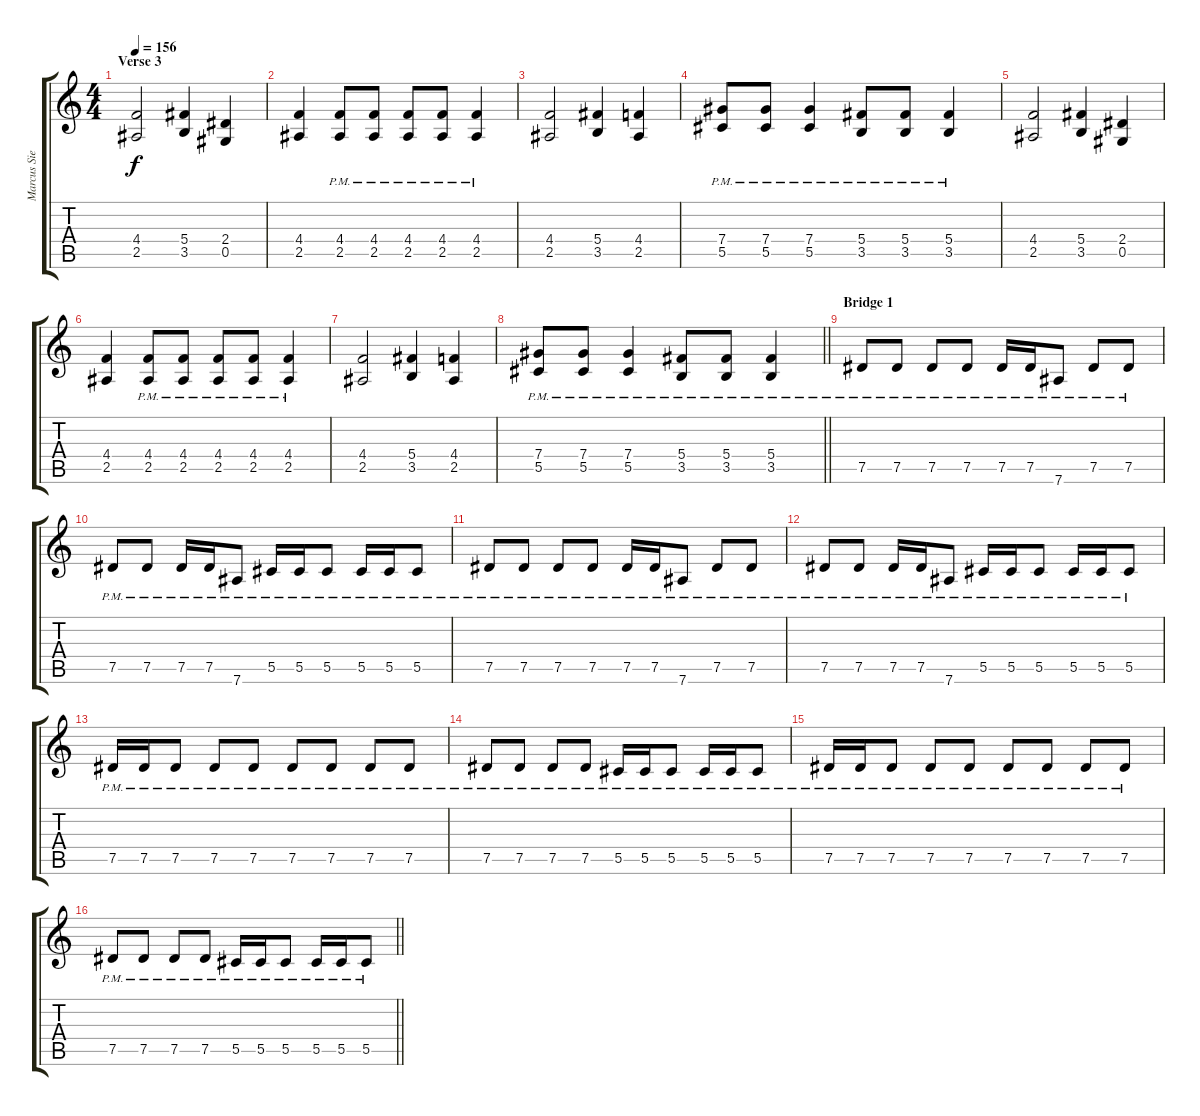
\track ("Marcus Siepen" "Marcus Sie") {instrument distortionguitar}
\staff {score tabs}
\tuning (Eb4 Bb3 Gb3 Db3 Ab2 Eb2) {hide}
\ts (4 4)
\section ("" "Verse 3")
\tempo 156
\clef g2
\ks c
(4.4 2.5).2{dy f} (5.4 3.5).4 (2.4 0.5).4 |
(4.4 2.5).4 (4.4{pm} 2.5{pm}).8 (4.4{pm} 2.5{pm}).8 (4.4{pm} 2.5{pm}).8 (4.4{pm} 2.5{pm}).8 (4.4{pm} 2.5{pm}).4 |
(4.4 2.5).2 (5.4 3.5).4 (4.4 2.5).4 |
(7.4{pm} 5.5{pm}).8 (7.4{pm} 5.5{pm}).8 (7.4{pm} 5.5{pm}).4 (5.4{pm} 3.5{pm}).8 (5.4{pm} 3.5{pm}).8 (5.4{pm} 3.5{pm}).4 |
(4.4 2.5).2 (5.4 3.5).4 (2.4 0.5).4 |
(4.4 2.5).4 (4.4{pm} 2.5{pm}).8 (4.4{pm} 2.5{pm}).8 (4.4{pm} 2.5{pm}).8 (4.4{pm} 2.5{pm}).8 (4.4{pm} 2.5{pm}).4 |
(4.4 2.5).2 (5.4 3.5).4 (4.4 2.5).4 |
\barLineRight lightlight
(7.4{pm} 5.5{pm}).8 (7.4{pm} 5.5{pm}).8 (7.4{pm} 5.5{pm}).4 (5.4{pm} 3.5{pm}).8 (5.4{pm} 3.5{pm}).8 (5.4{pm} 3.5{pm}).4 |
\section ("" "Bridge 1")
7.5{pm}.8 7.5{pm}.8 7.5{pm}.8 7.5{pm}.8 7.5{pm}.16 7.5{pm}.16 7.6{pm}.8 7.5{pm}.8 7.5{pm}.8 |
7.5{pm}.8 7.5{pm}.8 7.5{pm}.16 7.5{pm}.16 7.6{pm}.8 5.5{pm}.16 5.5{pm}.16 5.5{pm}.8 5.5{pm}.16 5.5{pm}.16 5.5{pm}.8 |
7.5{pm}.8 7.5{pm}.8 7.5{pm}.8 7.5{pm}.8 7.5{pm}.16 7.5{pm}.16 7.6{pm}.8 7.5{pm}.8 7.5{pm}.8 |
7.5{pm}.8 7.5{pm}.8 7.5{pm}.16 7.5{pm}.16 7.6{pm}.8 5.5{pm}.16 5.5{pm}.16 5.5{pm}.8 5.5{pm}.16 5.5{pm}.16 5.5{pm}.8 |
7.5{pm}.16 7.5{pm}.16 7.5{pm}.8 7.5{pm}.8 7.5{pm}.8 7.5{pm}.8 7.5{pm}.8 7.5{pm}.8 7.5{pm}.8 |
7.5{pm}.8 7.5{pm}.8 7.5{pm}.8 7.5{pm}.8 5.5{pm}.16 5.5{pm}.16 5.5{pm}.8 5.5{pm}.16 5.5{pm}.16 5.5{pm}.8 |
7.5{pm}.16 7.5{pm}.16 7.5{pm}.8 7.5{pm}.8 7.5{pm}.8 7.5{pm}.8 7.5{pm}.8 7.5{pm}.8 7.5{pm}.8 |
\barLineRight lightlight
7.5{pm}.8 7.5{pm}.8 7.5{pm}.8 7.5{pm}.8 5.5{pm}.16 5.5{pm}.16 5.5{pm}.8 5.5{pm}.16 5.5{pm}.16 5.5{pm}.8
